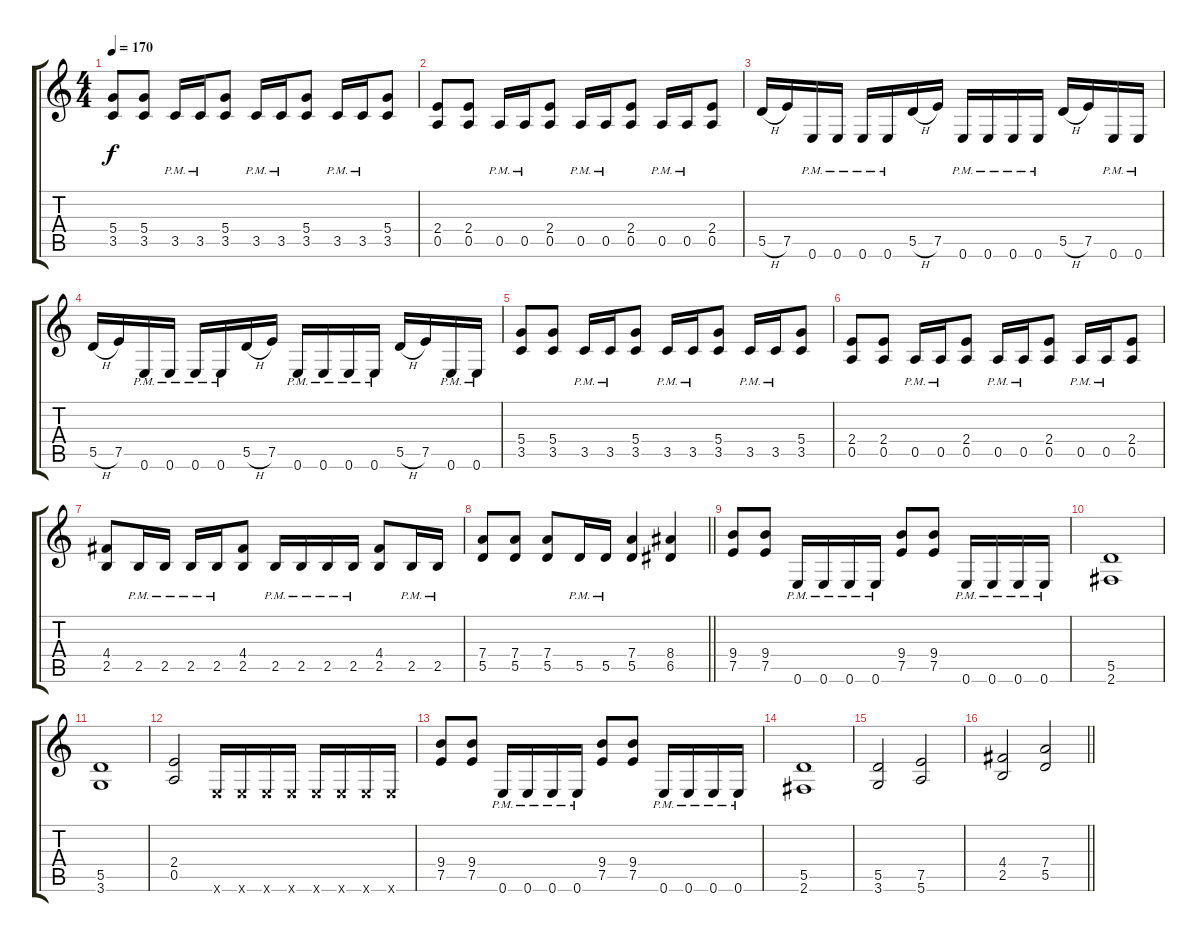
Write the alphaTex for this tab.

\track "" {instrument distortionguitar}
\staff {score tabs}
\tuning (E4 B3 G3 D3 A2 E2) {hide}
\ts (4 4)
\tempo 170
\clef g2
\ks c
(5.4 3.5).8{dy f} (5.4 3.5).8 3.5{pm}.16 3.5{pm}.16 (5.4 3.5).8 3.5{pm}.16 3.5{pm}.16 (5.4 3.5).8 3.5{pm}.16 3.5{pm}.16 (5.4 3.5).8 |
(2.4 0.5).8 (2.4 0.5).8 0.5{pm}.16 0.5{pm}.16 (2.4 0.5).8 0.5{pm}.16 0.5{pm}.16 (2.4 0.5).8 0.5{pm}.16 0.5{pm}.16 (2.4 0.5).8 |
5.5{h}.16 7.5.16 0.6{pm}.16 0.6{pm}.16 0.6{pm}.16 0.6{pm}.16 5.5{h}.16 7.5.16 0.6{pm}.16 0.6{pm}.16 0.6{pm}.16 0.6{pm}.16 5.5{h}.16 7.5.16 0.6{pm}.16 0.6{pm}.16 |
5.5{h}.16 7.5.16 0.6{pm}.16 0.6{pm}.16 0.6{pm}.16 0.6{pm}.16 5.5{h}.16 7.5.16 0.6{pm}.16 0.6{pm}.16 0.6{pm}.16 0.6{pm}.16 5.5{h}.16 7.5.16 0.6{pm}.16 0.6{pm}.16 |
(5.4 3.5).8 (5.4 3.5).8 3.5{pm}.16 3.5{pm}.16 (5.4 3.5).8 3.5{pm}.16 3.5{pm}.16 (5.4 3.5).8 3.5{pm}.16 3.5{pm}.16 (5.4 3.5).8 |
(2.4 0.5).8 (2.4 0.5).8 0.5{pm}.16 0.5{pm}.16 (2.4 0.5).8 0.5{pm}.16 0.5{pm}.16 (2.4 0.5).8 0.5{pm}.16 0.5{pm}.16 (2.4 0.5).8 |
(4.4 2.5).8 2.5{pm}.16 2.5{pm}.16 2.5{pm}.16 2.5{pm}.16 (4.4 2.5).8 2.5{pm}.16 2.5{pm}.16 2.5{pm}.16 2.5{pm}.16 (4.4 2.5).8 2.5{pm}.16 2.5{pm}.16 |
\barLineRight lightlight
(7.4 5.5).8 (7.4 5.5).8 (7.4 5.5).8 5.5{pm}.16 5.5{pm}.16 (7.4 5.5).4 (8.4 6.5).4 |
(9.4 7.5).8 (9.4 7.5).8 0.6{pm}.16 0.6{pm}.16 0.6{pm}.16 0.6{pm}.16 (9.4 7.5).8 (9.4 7.5).8 0.6{pm}.16 0.6{pm}.16 0.6{pm}.16 0.6{pm}.16 |
(5.5 2.6).1 |
(5.5 3.6).1 |
(2.4 0.5).2 0.6{x}.16 0.6{x}.16 0.6{x}.16 0.6{x}.16 0.6{x}.16 0.6{x}.16 0.6{x}.16 0.6{x}.16 |
(9.4 7.5).8 (9.4 7.5).8 0.6{pm}.16 0.6{pm}.16 0.6{pm}.16 0.6{pm}.16 (9.4 7.5).8 (9.4 7.5).8 0.6{pm}.16 0.6{pm}.16 0.6{pm}.16 0.6{pm}.16 |
(5.5 2.6).1 |
(5.5 3.6).2 (7.5 5.6).2 |
\barLineRight lightlight
(4.4 2.5).2 (7.4 5.5).2
